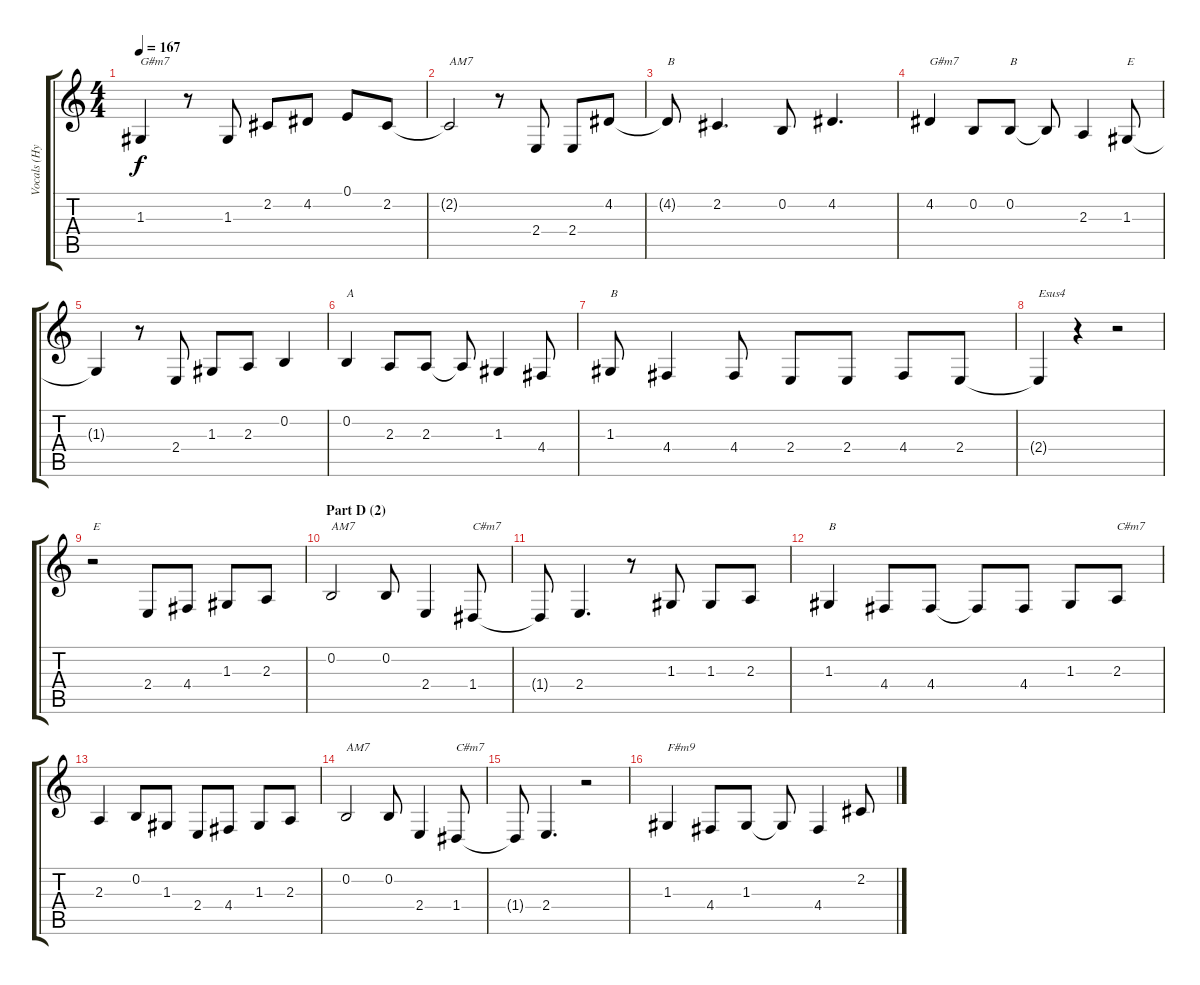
\track ("Vocals (Hyde)" "Vocals (Hy") {mute instrument altosax}
\staff {score tabs}
\tuning (E4 B3 G3 D3 A2 E2) {hide}
\ts (4 4)
\tempo 167
\clef g2
\ks c
1.3{t}.4{txt "G#m7" dy f} r.8 1.3.8 2.2.8 4.2.8 0.1.8 2.2.8 |
2.2{t}.2{txt "AM7"} r.8 2.4.8 2.4.8 4.2.8 |
4.2{t}.8{txt "B"} 2.2.4{d} 0.2.8 4.2.4{d} |
4.2.4{txt "G#m7"} 0.2.8 0.2.8{txt "B"} 0.2{t}.8 2.3.4 1.3.8{txt "E"} |
1.3{t}.4 r.8 2.4.8 1.3.8 2.3.8 0.2.4 |
0.2.4{txt "A"} 2.3.8 2.3.8 2.3{t}.8 1.3.4 4.4.8 |
1.3.8{txt "B"} 4.4.4 4.4.8 2.4.8 2.4.8 4.4.8 2.4.8 |
2.4{t}.4{txt "Esus4"} r.4 r.2 |
r.2{txt "E"} 2.4.8 4.4.8 1.3.8 2.3.8 |
\section ("" "Part D (2)")
0.2.2{txt "AM7"} 0.2.8 2.4.4 1.4.8{txt "C#m7"} |
1.4{t}.8 2.4.4{d} r.8 1.3.8 1.3.8 2.3.8 |
1.3.4{txt "B"} 4.4.8 4.4.8 4.4{t}.8 4.4.8 1.3.8 2.3.8{txt "C#m7"} |
2.3.4 0.2.8 1.3.8 2.4.8 4.4.8 1.3.8 2.3.8 |
0.2.2{txt "AM7"} 0.2.8 2.4.4 1.4.8{txt "C#m7"} |
1.4{t}.8 2.4.4{d} r.2 |
1.3.4{txt "F#m9"} 4.4.8 1.3.8 1.3{t}.8 4.4.4 2.2.8
